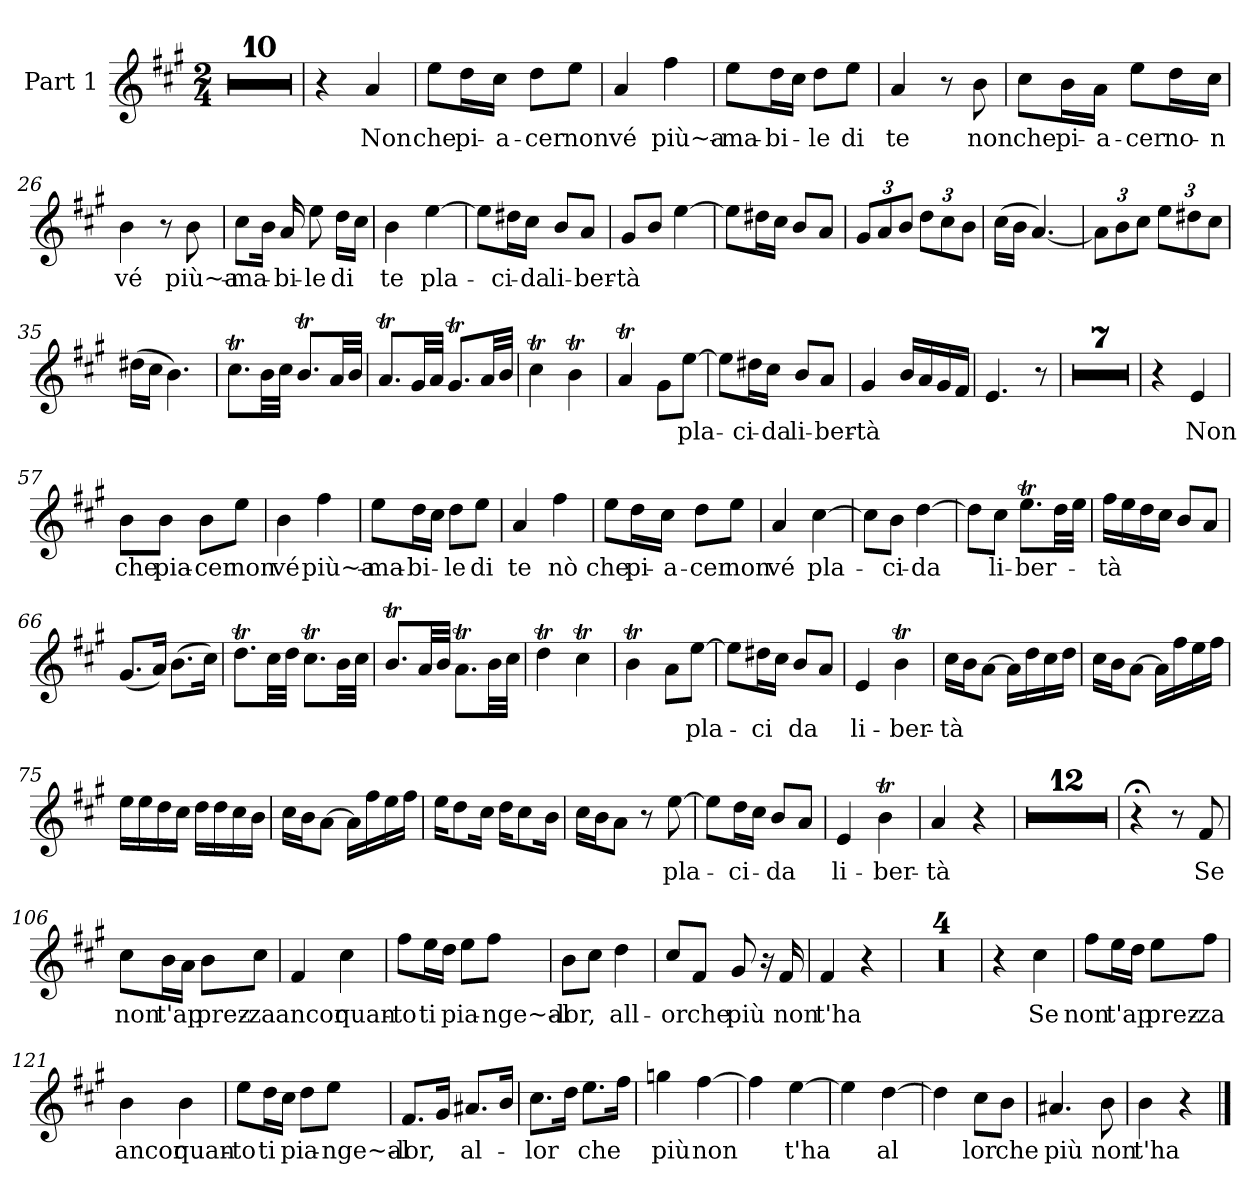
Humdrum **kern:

**kern	**text
*part1	*part1
*staff1	*staff1
*I"Part 1	*
*clefG2	*
*k[f#c#g#]	*
*M2/4	*
=1	=1
2ryy	.
=2	=2
2r	.
=3	=3
2r	.
=4	=4
2r	.
=5	=5
2r	.
=6	=6
2r	.
=7	=7
2r	.
=8	=8
2r	.
=9	=9
2r	.
=10	=10
2r	.
=20	=20
4r	.
!	!LO:LY:b
4a/	Non
=21	=21
!	!LO:LY:b
8ee\L	che
!	!LO:LY:b
16dd\L	pi-
!	!LO:LY:b
16cc#\JJ	-a-
!	!LO:LY:b
8dd\L	-cer
!	!LO:LY:b
8ee\J	non
=22	=22
!	!LO:LY:b
4a/	vé
!	!LO:LY:b
4ff#\	più~a-
=23	=23
!	!LO:LY:b
8ee\L	-ma-
!	!LO:LY:b
16dd\L	-bi-
16cc#\JJ	.
!	!LO:LY:b
8dd\L	-le
!	!LO:LY:b
8ee\J	di
=24	=24
!	!LO:LY:b
4a/	te
8r	.
!	!LO:LY:b
8b\	non
!!LO:LB:g=z
=25	=25
!	!LO:LY:b
8cc#\L	che
!	!LO:LY:b
16b\L	pi-
!	!LO:LY:b
16a\JJ	-a-
!	!LO:LY:b
8ee\L	-cer
!	!LO:LY:b
16dd\L	no-
!	!LO:LY:b
16cc#\JJ	-n
=26	=26
!	!LO:LY:b
4b\	vé
8r	.
!	!LO:LY:b
8b\	più~a-
=27	=27
!	!LO:LY:b
8cc#\L	-ma-
16b\Jk	.
!	!LO:LY:b
16a/	-bi-
!	!LO:LY:b
8ee\	-le
!	!LO:LY:b
16dd\LL	di
16cc#\JJ	.
=28	=28
!	!LO:LY:b
4b\	te
!	!LO:LY:b
[4ee\	pla-
=29	=29
8ee\L]	.
!	!LO:LY:b
16dd#X\L	-ci-
!	!LO:LY:b
16cc#\JJ	-da
!	!LO:LY:b
8b/L	li-
!	!LO:LY:b
8a/J	-ber-
=30	=30
!	!LO:LY:b
8g#/L	-tà
8b/J	.
[4ee\	.
=31	=31
8ee\L]	.
16dd#X\L	.
16cc#\JJ	.
8b/L	.
8a/J	.
!!LO:LB:g=z
=32	=32
*Xbrackettup	*
12g#/L	.
12a/	.
12b/J	.
12dd\L	.
12cc#\	.
12b\J	.
=33	=33
(16cc#\LL	.
16b\JJ	.
[4.a/)	.
=34	=34
12a\L]	.
12b\	.
12cc#\J	.
12ee\L	.
12dd#X\	.
12cc#\J	.
=35	=35
(16dd#X\LL	.
16cc#\JJ	.
4.b\)	.
=36	=36
8.cc#t\L	.
32b\LL	.
32cc#\JJJ	.
8.bT/L	.
32a/LL	.
32b/JJJ	.
=37	=37
8.aT/L	.
32g#/LL	.
32a/JJJ	.
8.g#t/L	.
32a/LL	.
32b/JJJ	.
!!LO:LB:g=z
=38	=38
4cc#t\	.
4bT\	.
=39	=39
4aT/	.
8g#\L	.
!	!LO:LY:b
[8ee\J	pla-
=40	=40
8ee\L]	.
!	!LO:LY:b
16dd#X\L	-ci-
!	!LO:LY:b
16cc#\JJ	-da
!	!LO:LY:b
8b/L	li-
!	!LO:LY:b
8a/J	-ber-
=41	=41
!	!LO:LY:b
4g#/	-tà
16b/LL	.
16a/	.
16g#/	.
16f#/JJ	.
=42	=42
4.e/	.
8r	.
=43	=43
2ryy	.
=44	=44
2r	.
=45	=45
2r	.
=46	=46
2r	.
=47	=47
2r	.
=48	=48
2r	.
=49	=49
2r	.
=56	=56
4r	.
!	!LO:LY:b
4e/	Non
!!LO:LB:g=z
=57	=57
!	!LO:LY:b
8b\L	che
!	!LO:LY:b
8b\J	pia-
!	!LO:LY:b
8b\L	-cer
!	!LO:LY:b
8ee\J	non
=58	=58
!	!LO:LY:b
4b\	vé
!	!LO:LY:b
4ff#\	più~a-
=59	=59
!	!LO:LY:b
8ee\L	-ma-
!	!LO:LY:b
16dd\L	-bi-
16cc#\JJ	.
!	!LO:LY:b
8dd\L	-le
!	!LO:LY:b
8ee\J	di
=60	=60
!	!LO:LY:b
4a/	te
!	!LO:LY:b
4ff#\	nò
=61	=61
!	!LO:LY:b
8ee\L	che
!	!LO:LY:b
16dd\L	pi-
!	!LO:LY:b
16cc#\JJ	-a-
!	!LO:LY:b
8dd\L	-cer
!	!LO:LY:b
8ee\J	non
=62	=62
!	!LO:LY:b
4a/	vé
!	!LO:LY:b
[4cc#\	pla-
=63	=63
8cc#\L]	.
!	!LO:LY:b
8b\J	-ci-
!	!LO:LY:b
[4dd\	-da
!!LO:LB:g=z
=64	=64
8dd\L]	.
!	!LO:LY:b
8cc#\J	li-
!	!LO:LY:b
8.eeT\L	-ber-
32dd\LL	.
32ee\JJJ	.
=65	=65
!	!LO:LY:b
16ff#\LL	-tà
16ee\	.
16dd\	.
16cc#\JJ	.
8b/L	.
8a/J	.
=66	=66
(8.g#/L	.
16a/Jk)	.
(8.b\L	.
16cc#\Jk)	.
=67	=67
8.ddT\L	.
32cc#\LL	.
32dd\JJJ	.
8.cc#t\L	.
32b\LL	.
32cc#\JJJ	.
=68	=68
8.bT/L	.
32a/LL	.
32b/JJJ	.
8.aT\L	.
32b\LL	.
32cc#\JJJ	.
=69	=69
4ddT\	.
4cc#t\	.
!!LO:LB:g=z
=70	=70
4bT\	.
8a\L	.
!	!LO:LY:b
[8ee\J	pla-
=71	=71
8ee\L]	.
!	!LO:LY:b
16dd#X\L	-ci
16cc#\JJ	.
!	!LO:LY:b
8b/L	da
8a/J	.
=72	=72
!	!LO:LY:b
4e/	li-
!	!LO:LY:b
4bT\	-ber-
=73	=73
!	!LO:LY:b
16cc#\LL	-tà
16b\J	.
[8a\J	.
16a\LL]	.
16dd\	.
16cc#\	.
16dd\JJ	.
=74	=74
16cc#\LL	.
16b\J	.
[8a\J	.
16a\LL]	.
16ff#\	.
16ee\	.
16ff#\JJ	.
=75	=75
16ee\LL	.
16ee\	.
16dd\	.
16cc#\JJ	.
16dd\LL	.
16dd\	.
16cc#\	.
16b\JJ	.
!!LO:LB:g=z
=76	=76
16cc#\LL	.
16b\J	.
[8a\J	.
16a\LL]	.
16ff#\	.
16ee\	.
16ff#\JJ	.
=77	=77
16ee\KL	.
8dd\	.
16cc#\Jk	.
16dd\KL	.
8cc#\	.
16b\Jk	.
=78	=78
16cc#\LL	.
16b\J	.
8a\J	.
8r	.
!	!LO:LY:b
[8ee\	pla-
=79	=79
8ee\L]	.
!	!LO:LY:b
16dd\L	-ci-
16cc#\JJ	.
!	!LO:LY:b
8b/L	-da
8a/J	.
=80	=80
!	!LO:LY:b
4e/	li-
!	!LO:LY:b
4bT\	-ber-
=81	=81
!	!LO:LY:b
4a/	-tà
4r	.
=82	=82
2ryy	.
=83	=83
2r	.
=84	=84
2r	.
=85	=85
2r	.
=86	=86
2r	.
=87	=87
2r	.
=88	=88
2r	.
=89	=89
2r	.
=90	=90
2r	.
=91	=91
2r	.
=92	=92
2r	.
=93	=93
2r	.
!!LO:LB:g=z
=105	=105
4r;<	.
8r	.
!	!LO:LY:b
8f#/	Se
=106	=106
!	!LO:LY:b
8cc#\L	non
!	!LO:LY:b
16b\L	t'ap
16a\JJ	.
!	!LO:LY:b
8b\L	prez-
!	!LO:LY:b
8cc#\J	-za
=107	=107
!	!LO:LY:b
4f#/	ancor
!	!LO:LY:b
4cc#\	quan-
=108	=108
!	!LO:LY:b
8ff#\L	-to
!	!LO:LY:b
16ee\L	ti
16dd\JJ	.
!	!LO:LY:b
8ee\L	pia-
!	!LO:LY:b
8ff#\J	-nge~al-
=109	=109
!	!LO:LY:b
8b\L	-lor,
8cc#\J	.
!	!LO:LY:b
4dd\	all-
=110	=110
!	!LO:LY:b
8cc#/L	-or
!	!LO:LY:b
8f#/J	che
!	!LO:LY:b
8g#/	più
16r	.
!	!LO:LY:b
16f#/	non
=111	=111
!	!LO:LY:b
4f#/	t'ha
4r	.
!!LO:LB:g=z
=112	=112
2ryy	.
=113	=113
2r	.
=114	=114
2r	.
=115	=115
2r	.
=119	=119
4r	.
!	!LO:LY:b
4cc#\	Se
=120	=120
!	!LO:LY:b
8ff#\L	non
!	!LO:LY:b
16ee\L	t'ap
16dd\JJ	.
!	!LO:LY:b
8ee\L	prez-
!	!LO:LY:b
8ff#\J	-za
=121	=121
!	!LO:LY:b
4b\	ancor
!	!LO:LY:b
4b\	quan-
=122	=122
!	!LO:LY:b
8ee\L	-to
!	!LO:LY:b
16dd\L	ti
16cc#\JJ	.
!	!LO:LY:b
8dd\L	pia-
!	!LO:LY:b
8ee\J	-nge~al-
=123	=123
!	!LO:LY:b
8.f#/L	-lor,
16g#/Jk	.
!	!LO:LY:b
8.a#X/L	al-
16b/Jk	.
=124	=124
!	!LO:LY:b
8.cc#\L	-lor
16dd\Jk	.
!	!LO:LY:b
8.ee\L	che
16ff#\Jk	.
!!LO:PB:g=z
=125	=125
!	!LO:LY:b
4ggn\	più
!	!LO:LY:b
[4ff#\	non
=126	=126
4ff#\]	.
!	!LO:LY:b
[4ee\	t'ha
=127	=127
4ee\]	.
!	!LO:LY:b
[4dd\	al
=128	=128
4dd\]	.
!	!LO:LY:b
8cc#\L	lor
!	!LO:LY:b
8b\J	che
=129	=129
!	!LO:LY:b
4.a#X/	più
!	!LO:LY:b
8b\	non
=130	=130
!	!LO:LY:b
4b\	t'ha
4r	.
==	==
*-	*-
